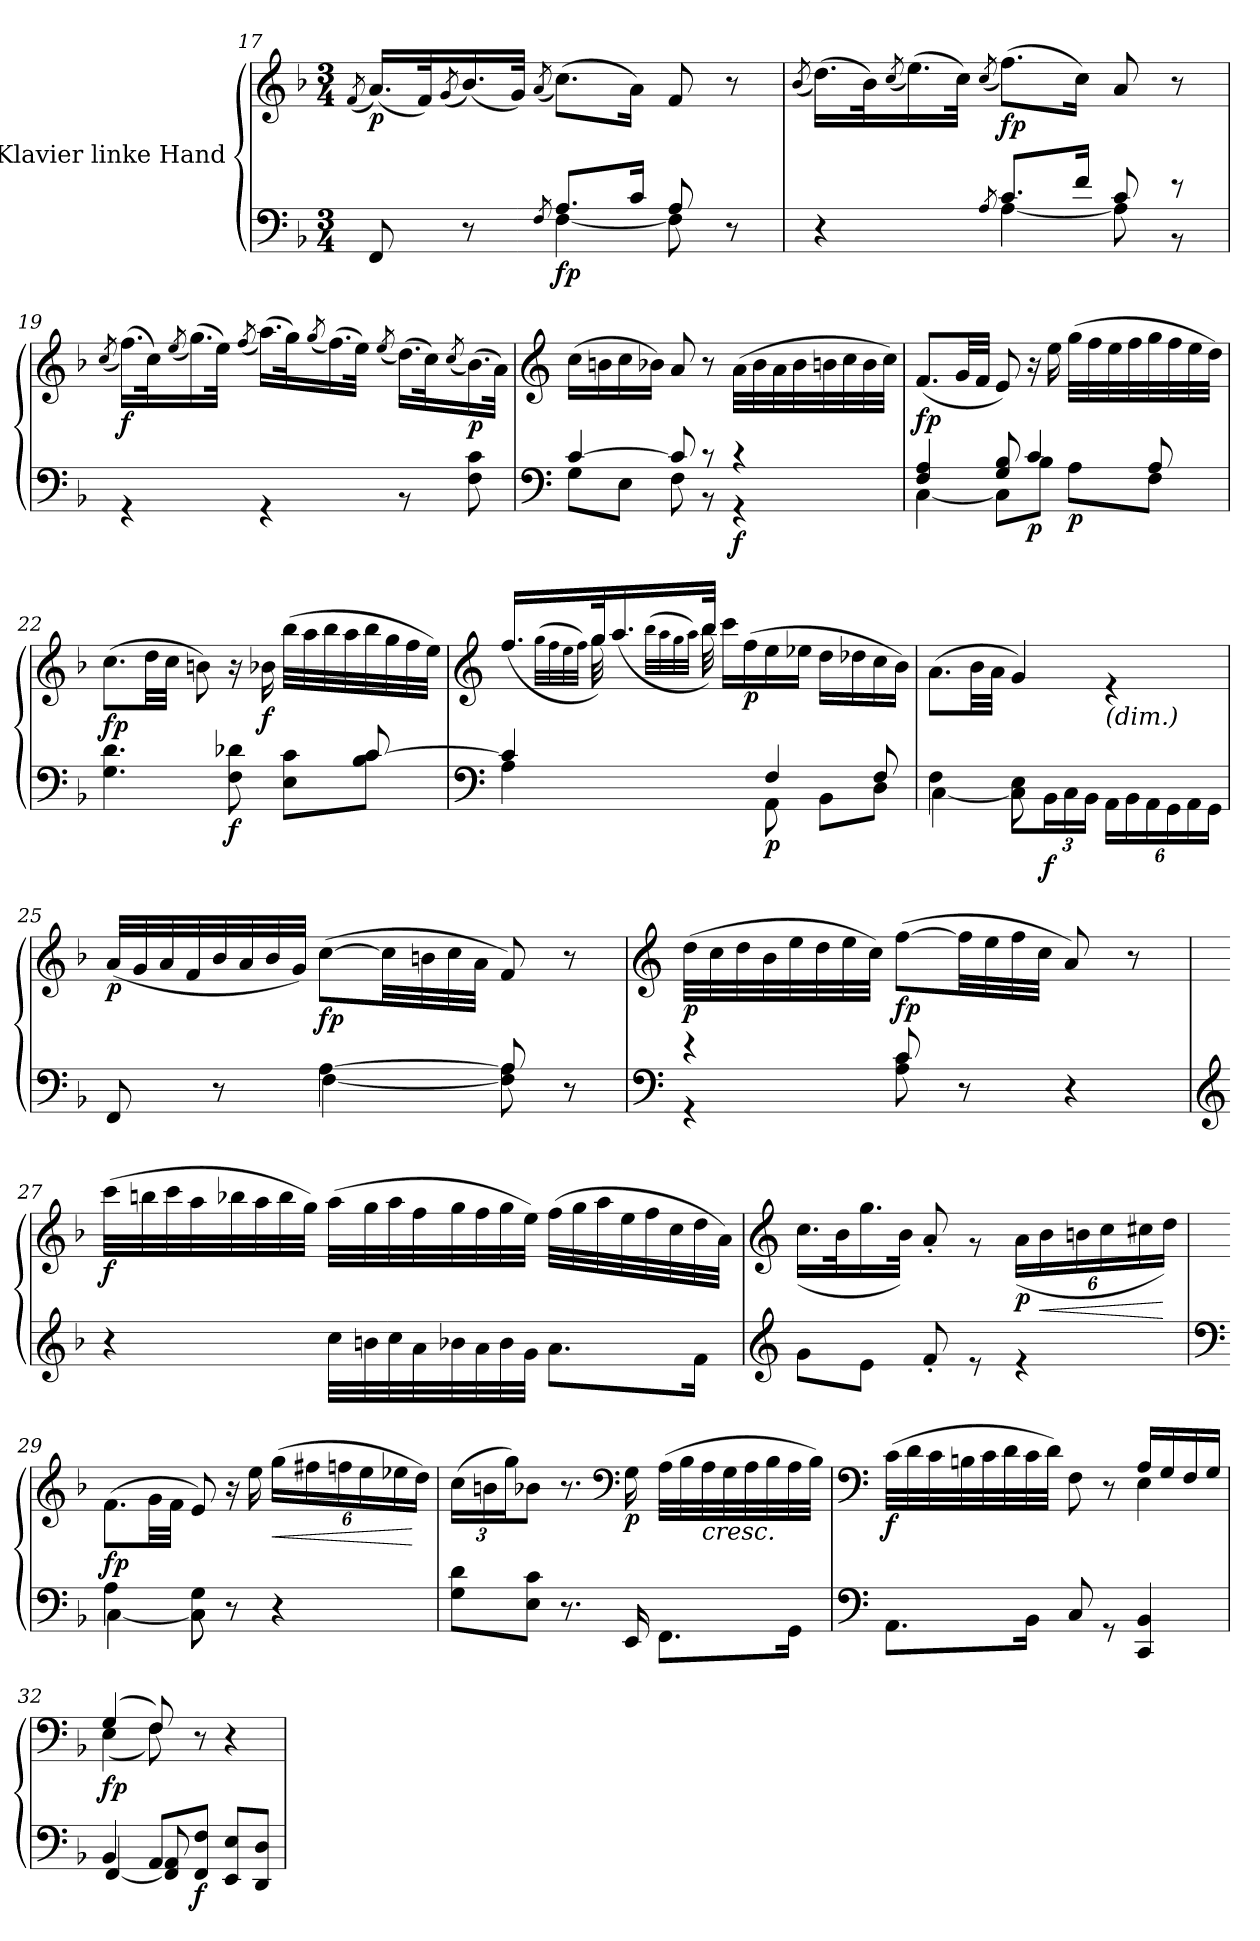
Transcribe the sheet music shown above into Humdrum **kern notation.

**kern	**kern	**dynam
*part1	*part1	*part1
*staff2	*staff1	*staff1/2
*I"Klavier linke Hand	*	*
!!LO:LB:g=z
*clefF4	*clefG2	*
*k[b-]	*k[b-]	*
*M3/4	*M3/4	*
=17	=17	=17
.	(8qf/	.
*^	*	*
!	!	!	!LO:DY:b
4ryy	8FF/	(16.a/LL)	p
.	.	32f/K)	.
.	.	(8qg/	.
.	8r	(16.b-/)	.
.	.	32g/JJk)	.
.	8qF/	(8qa/	.
!	!	!	!LO:DY:b=2
8.A/L	[4F\	(8.cc\L)	fp
16c/Jk	.	16a\Jk)	.
8A/	8F\]	8f/	.
8r	8ryy	8r	.
=18	=18	=18	=18
.	.	(8qb-/	.
4r	4ryy	(16.dd\LL)	.
.	.	32b-\K)	.
.	.	(8qcc/	.
.	.	(16.ee\)	.
.	.	32cc\JJk)	.
.	8qA/	(8qcc/	.
!	!	!	!LO:DY:b
8.c/L	[4A\	(8.ff\L)	fp
16f/Jk	.	16cc\Jk)	.
8c/	8A\]	8a/	.
8r	8r	8r	.
=19	=19	=19	=19
.	.	(8qcc/	.
!	!	!	!LO:DY:b
2.ryy	4r	(16.ff\LL)	f
.	.	32cc\K)	.
.	.	(8qee/	.
.	.	(16.gg\)	.
.	.	32ee\JJk)	.
.	.	(8qff/	.
.	4r	(16.aa\LL)	.
.	.	32gg\K)	.
.	.	(8qgg/	.
.	.	(16.ff\)	.
.	.	32ee\JJk)	.
.	.	(8qee/	.
.	8r	(16.dd\LL)	.
.	.	32cc\K)	.
.	.	(8qcc/	.
!	!	!	!LO:DY:b
.	8F\ 8c\	(16.b-\)	p
.	.	32a\JJk)	.
!!LO:PB:g=z
=20	=20	=20	=20
*clefF4	*	*clefG2	*
[4c/	8G\L	(16cc\LL	.
.	.	16bn\	.
.	8E\J	16cc\	.
.	.	16b-X\JJ)	.
8c/]	8F\	8a/	.
8r	8r	8r	.
!	!	!	!LO:DY:b=2
4r	4r	(32a\LLL	f
.	.	32b-\	.
.	.	32a\	.
.	.	32b-\	.
.	.	32bn\	.
.	.	32cc\	.
.	.	32b\	.
.	.	32cc\JJJ)	.
=21	=21	=21	=21
!	!	!	!LO:DY:b
4F/ 4A/	[4C\	(8.f/L	fp
.	.	32g/LL	.
.	.	32f/JJJ	.
8G/ 8B-/	8C\L]	8e/)	.
!	!	!	!LO:DY:b=2
4c/	8B-\J	16r	p
.	.	16ee\	.
!	!	!	!LO:DY:b=2
.	8A\L	(32gg\LLL	p
.	.	32ff\	.
.	.	32ee\	.
.	.	32ff\	.
8A/	8F\J	32gg\	.
.	.	32ff\	.
.	.	32ee\	.
.	.	32dd\JJJ)	.
!!LO:LB:g=z
=22	=22	=22	=22
!	!	!	!LO:DY:b
4ryy	4.G\ 4.d\	(8.cc\L	fp
.	.	32dd\LL	.
.	.	32cc\JJJ	.
4ryy	.	8bn\)	.
!	!	!	!LO:DY:b=2
.	8F\ 8d-X\	16r	f
!	!	!	!LO:DY:b
.	.	16b-X\	f
8ryy	8E\ 8c\L	(32bb-\LLL	.
.	.	32aa\	.
.	.	32bb-\	.
.	.	32aa\	.
[8c/	8B-\ 8c\J	32bb-\	.
.	.	32gg\	.
.	.	32ff\	.
.	.	32ee\JJJ)	.
!!LO:LB:g=z
=23	=23	=23	=23
*clefF4	*	*clefG2	*
*	*	*^	*
4c/]	4A\	(16.ff/LL	16.ryy	.
.	.	.	(32qgg\LLL	.
.	.	.	32qff\	.
.	.	.	32qee\	.
.	.	.	32qff\JJJ)	.
.	.	32gg/K)	32gg\	.
.	.	(16.aa/	16.ryy	.
.	.	.	(32qbb-\LLL	.
.	.	.	32qaa\	.
.	.	.	32qgg\	.
.	.	.	32qaa\JJJ)	.
.	.	32bb-/JJk)	32bb-\	.
8ryy	8ryy	16ccc\LL	2ryy	.
!	!	!	!	!LO:DY:b
.	.	(16ff\	.	p
!	!	!	!	!LO:DY:b=2
4F/	8AA\	16ee\	.	p
.	.	16ee-X\JJ	.	.
.	8BB-\L	16dd\LL	.	.
.	.	16dd-X\	.	.
8F/	8D\J	16cc\	.	.
.	.	16b-\JJ)	.	.
=24	=24	=24	=24	=24
4F\	[4C\	2.ryy	(8.a\L	.
.	.	.	32b-\LL	.
.	.	.	32a\JJJ	.
8C\ 8E\	8C\L]	.	4g/)	.
!	!	!	!	!LO:DY:b=2
8ryy	24BB-\L	.	.	f
.	24C\	.	.	.
.	24BB-\JJ	.	.	.
!	!	!	!LO:TX:b:i:t=(dim.)	!
4ryy	24AA\LL	.	4r	.
.	24BB-\	.	.	.
.	24AA\	.	.	.
.	24GG\	.	.	.
.	24AA\	.	.	.
.	24GG\JJ	.	.	.
*	*	*v	*v	*
!!LO:LB:g=z
=25	=25	=25	=25
!	!	!	!LO:DY:b
4ryy	8FF/	(32a/LLL	p
.	.	32g/	.
.	.	32a/	.
.	.	32f/	.
.	8r	32b-/	.
.	.	32a/	.
.	.	32b-/	.
.	.	32g/JJJ)	.
!	!	!	!LO:DY:b
[4A\	[4F\	([8cc\L	fp
.	.	32cc\LL]	.
.	.	32bn\	.
.	.	32cc\	.
.	.	32a\JJJ	.
8A/]	8F\] 8A\	8f/)	.
8ryy	8r	8r	.
!!LO:LB:g=z
=26	=26	=26	=26
*clefF4	*	*clefG2	*
!	!	!	!LO:DY:b
4r	4r	(32dd\LLL	p
.	.	32cc\	.
.	.	32dd\	.
.	.	32b-\	.
.	.	32ee\	.
.	.	32dd\	.
.	.	32ee\	.
.	.	32cc\JJJ)	.
!	!	!	!LO:DY:b
8c/	8A\ 8c\	([8ff\L	fp
8ryy	8r	32ff\LL]	.
.	.	32ee\	.
.	.	32ff\	.
.	.	32cc\JJJ	.
4ryy	4r	8a/)	.
.	.	8r	.
!!LO:LB:g=z
=27	=27	=27	=27
*clefG2	*	*	*
!	!	!	!LO:DY:b
4r	2ryy	(32ccc\LLL	f
.	.	32bbn\	.
.	.	32ccc\	.
.	.	32aa\	.
.	.	32bb-X\	.
.	.	32aa\	.
.	.	32bb-\	.
.	.	32gg\JJJ)	.
32cc\LLL	.	(32aa\LLL	.
32bn\	.	32gg\	.
32cc\	.	32aa\	.
32a\	.	32ff\	.
32b-X\	.	32gg\	.
32a\	.	32ff\	.
32b-\	.	32gg\	.
32g\JJJ	.	32ee\JJJ)	.
4ryy	8.a\L	(32ff\LLL	.
.	.	32gg\	.
.	.	32aa\	.
.	.	32ee\	.
.	.	32ff\	.
.	.	32cc\	.
.	16f\Jk	32dd\	.
.	.	32a\JJJ)	.
!!LO:PB:g=z
=28	=28	=28	=28
*clefG2	*	*clefG2	*
*	*	*^	*
2.ryy	8g\L	2.ryy	(16.cc\LL	.
.	.	.	32b-\K	.
.	8e\J	.	16.gg\	.
.	.	.	32b-\JJk)	.
.	8f'/	.	8a'/	.
.	8r	.	8r	.
*	*	*	*Xbrackettup	*
!	!	!	!	!LO:DY:b
.	4r	.	(24a\LL	p
!	!	!	!	!LO:HP:b
.	.	.	24b-\	<
.	.	.	24bn\	.
.	.	.	24cc\	.
.	.	.	24cc#X\	.
.	.	.	24dd\JJ)	[
=29	=29	=29	=29	=29
*clefF4	*	*	*	*
!	!	!	!	!LO:DY:b
4A\	[4C\	4ryy	(8.f\L	fp
.	.	.	32g\LL	.
.	.	.	32f\JJJ	.
8C\ 8G\	8C\]	8ryy	8e/)	.
8r	4.ryy	16r	4.ryy	.
.	.	16ee\	.	.
!	!	!	!	!LO:HP:b
4r	.	(24gg\LL	.	<
.	.	24ff#X\	.	.
.	.	24ffn\	.	.
.	.	24ee\	.	.
.	.	24ee-X\	.	.
.	.	24dd\JJ)	.	[
*	*	*v	*v	*
!!LO:LB:g=z
=30	=30	=30	=30
8G\ 8d\L	4ryy	(24cc\LL	.
.	.	24bn\	.
.	.	24gg\J)	.
8E\ 8c\J	.	8b-X\J	.
4ryy	8.r	8.r	.
*	*	*clefF4	*
!	!	!	!LO:DY:b
.	16EE/	16G\	p
4ryy	8.FF\L	(32A\LLL	.
.	.	32B-\	.
!	!	!LO:TX:b:i:t=cresc.	!
.	.	32A\	.
.	.	32G\	.
.	.	32A\	.
.	.	32B-\	.
.	16GG\Jk	32A\	.
.	.	32B-\JJJ)	.
!!LO:LB:g=z
=31	=31	=31	=31
*clefF4	*	*clefF4	*
*	*	*^	*
!	!	!	!	!LO:DY:b
2.ryy	8.AA\L	(32c\LLL	2ryy	f
.	.	32d\	.	.
.	.	32c\	.	.
.	.	32Bn\	.	.
.	.	32c\	.	.
.	.	32d\	.	.
.	16BB-\Jk	32c\	.	.
.	.	32d\JJJ)	.	.
.	8C/	8F\	.	.
.	8r	8r	.	.
.	4CC/ 4BB-/	16A/LL	4E\	.
.	.	16G/	.	.
.	.	16F/	.	.
.	.	16G/JJ	.	.
=32	=32	=32	=32	=32
!	!	!	!	!LO:DY:b
4BB-/	[4FF/	(4G/	(4E\	fp
8AA/L	8FF/] 8AA/	8F/)	8F\)	.
!	!	!	!	!LO:DY:b=2
8FF/ 8F/J	4.ryy	8ryy	8r	f
8EE/ 8E/L	.	4ryy	4r	.
8DD/ 8D/J	.	.	.	.
*v	*v	*	*	*
*	*v	*v	*
=	=	=
*-	*-	*-
